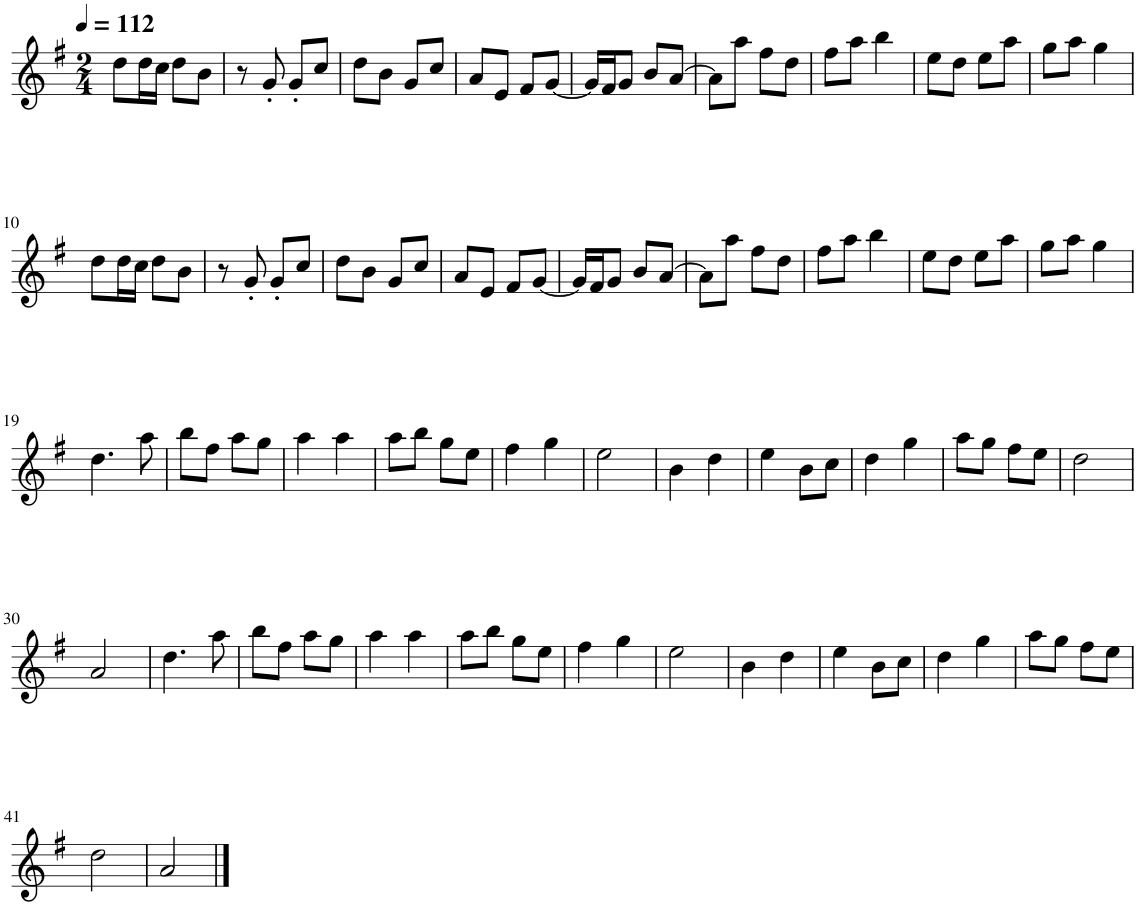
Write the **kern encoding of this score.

**kern
*part1
*staff1
*I"Piano
*I'Pno.
*clefG2
*k[f#]
*M2/4
*MM112
=1
8dd\L
16dd\L
16cc\JJ
8dd\L
8b\J
=2
8r
8g'/
8g'/L
8cc/J
=3
8dd\L
8b\J
8g/L
8cc/J
=4
8a/L
8e/J
8f#/L
[8g/J
=5
16g/LL]
16f#/J
8g/J
8b/L
[8a/J
=6
8a\L]
8aa\J
8ff#\L
8dd\J
=7
8ff#\L
8aa\J
4bb\
=8
8ee\L
8dd\J
8ee\L
8aa\J
=9
8gg\L
8aa\J
4gg\
!!LO:LB:g=z
=10
8dd\L
16dd\L
16cc\JJ
8dd\L
8b\J
=11
8r
8g'/
8g'/L
8cc/J
=12
8dd\L
8b\J
8g/L
8cc/J
=13
8a/L
8e/J
8f#/L
[8g/J
=14
16g/LL]
16f#/J
8g/J
8b/L
[8a/J
=15
8a\L]
8aa\J
8ff#\L
8dd\J
=16
8ff#\L
8aa\J
4bb\
=17
8ee\L
8dd\J
8ee\L
8aa\J
=18
8gg\L
8aa\J
4gg\
!!LO:LB:g=z
=19
4.dd\
8aa\
=20
8bb\L
8ff#\J
8aa\L
8gg\J
=21
4aa\
4aa\
=22
8aa\L
8bb\J
8gg\L
8ee\J
=23
4ff#\
4gg\
=24
2ee\
=25
4b\
4dd\
=26
4ee\
8b\L
8cc\J
=27
4dd\
4gg\
=28
8aa\L
8gg\J
8ff#\L
8ee\J
=29
2dd\
!!LO:LB:g=z
=30
2a/
=31
4.dd\
8aa\
=32
8bb\L
8ff#\J
8aa\L
8gg\J
=33
4aa\
4aa\
=34
8aa\L
8bb\J
8gg\L
8ee\J
=35
4ff#\
4gg\
=36
2ee\
=37
4b\
4dd\
=38
4ee\
8b\L
8cc\J
=39
4dd\
4gg\
=40
8aa\L
8gg\J
8ff#\L
8ee\J
!!LO:LB:g=z
=41
2dd\
=42
2a/
==
*-
